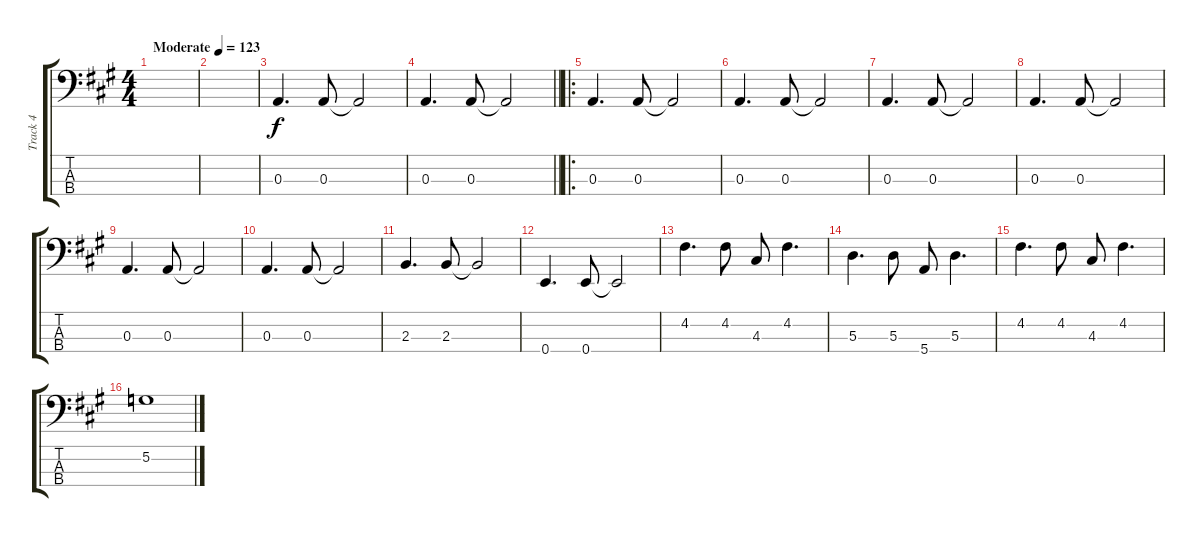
\track ("Track 4" "Track 4") {instrument electricbassfinger}
\staff {score tabs}
\tuning (G2 D2 A1 E1) {hide}
\ts (4 4)
\tempo (123 "Moderate")
\clef f4
\ks a
|
|
0.3.4{d} 0.3.8 0.3{t}.2 |
\barLineRight lightlight
0.3.4{d} 0.3.8 0.3{t}.2 |
\ro
0.3.4{d} 0.3.8 0.3{t}.2 |
0.3.4{d} 0.3.8 0.3{t}.2 |
0.3.4{d} 0.3.8 0.3{t}.2 |
0.3.4{d} 0.3.8 0.3{t}.2 |
0.3.4{d} 0.3.8 0.3{t}.2 |
0.3.4{d} 0.3.8 0.3{t}.2 |
2.3.4{d} 2.3.8 2.3{t}.2 |
0.4.4{d} 0.4.8 0.4{t}.2 |
4.2.4{d} 4.2.8 4.3.8 4.2.4{d} |
5.3.4{d} 5.3.8 5.4.8 5.3.4{d} |
4.2.4{d} 4.2.8 4.3.8 4.2.4{d} |
5.2.1
